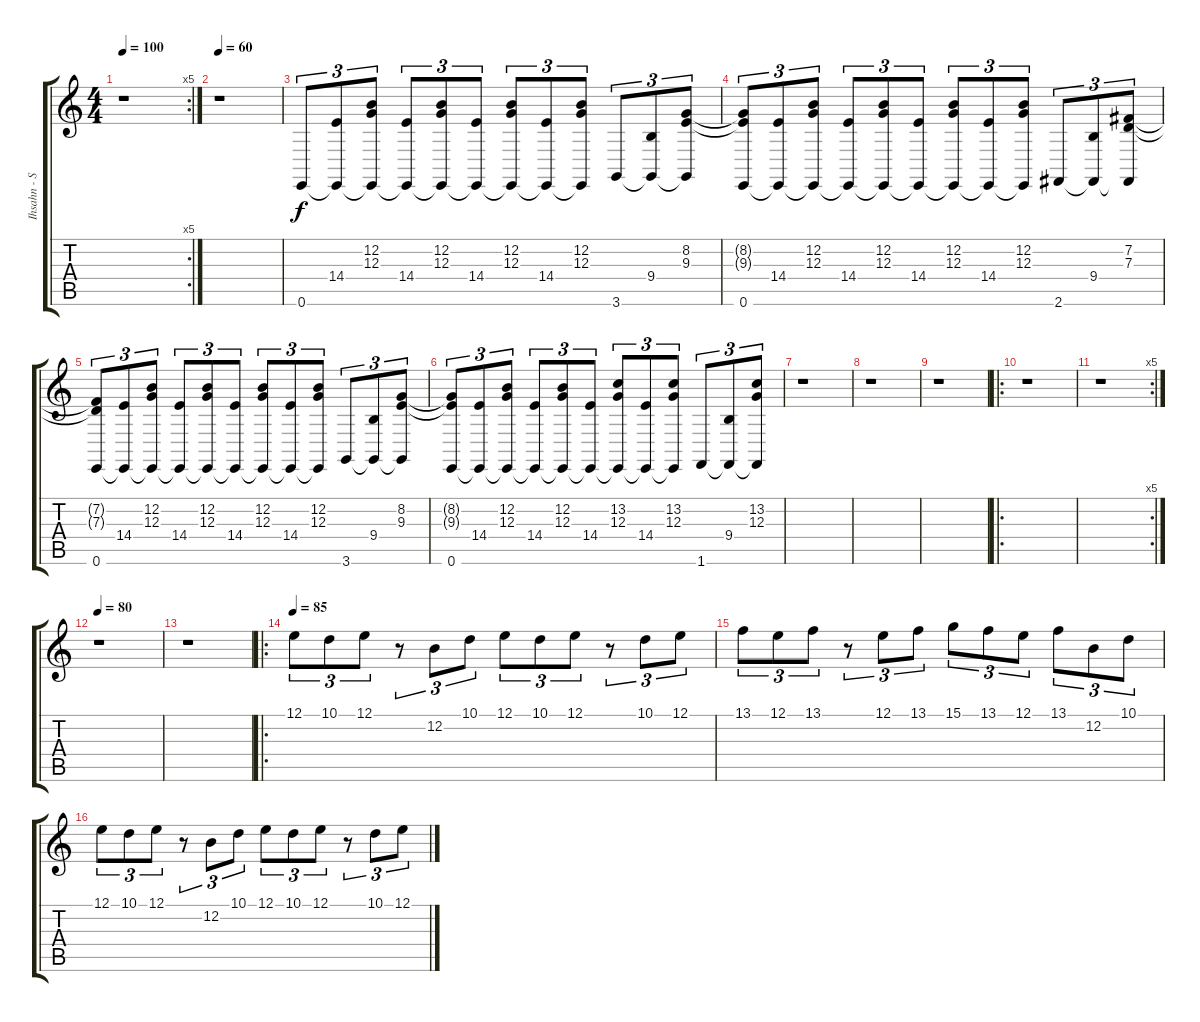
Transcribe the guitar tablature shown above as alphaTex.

\track ("Ihsahn - Strings" "Ihsahn - S") {instrument acousticgrandpiano}
\staff {score tabs}
\tuning (E4 B3 G3 D3 A2 E2) {hide}
\rc 5
\ts (4 4)
\tempo 100
\clef g2
\ks c
r.1{dy f} |
\tempo 60
r.1 |
0.6.8{tu (3 2)} (14.4 0.6{t}).8{tu (3 2)} (12.2 12.3 0.6{t}).8{tu (3 2)} (14.4 0.6{t}).8{tu (3 2)} (12.2 12.3 0.6{t}).8{tu (3 2)} (14.4 0.6{t}).8{tu (3 2)} (12.2 12.3 0.6{t}).8{tu (3 2)} (14.4 0.6{t}).8{tu (3 2)} (12.2 12.3 0.6{t}).8{tu (3 2)} 3.6.8{tu (3 2)} (9.4 3.6{t}).8{tu (3 2)} (8.2 9.3 3.6{t}).8{tu (3 2)} |
(8.2{t} 9.3{t} 0.6).8{tu (3 2)} (14.4 0.6{t}).8{tu (3 2)} (12.2 12.3 0.6{t}).8{tu (3 2)} (14.4 0.6{t}).8{tu (3 2)} (12.2 12.3 0.6{t}).8{tu (3 2)} (14.4 0.6{t}).8{tu (3 2)} (12.2 12.3 0.6{t}).8{tu (3 2)} (14.4 0.6{t}).8{tu (3 2)} (12.2 12.3 0.6{t}).8{tu (3 2)} 2.6.8{tu (3 2)} (9.4 2.6{t}).8{tu (3 2)} (7.2 7.3 2.6{t}).8{tu (3 2)} |
(7.2{t} 7.3{t} 0.6).8{tu (3 2)} (14.4 0.6{t}).8{tu (3 2)} (12.2 12.3 0.6{t}).8{tu (3 2)} (14.4 0.6{t}).8{tu (3 2)} (12.2 12.3 0.6{t}).8{tu (3 2)} (14.4 0.6{t}).8{tu (3 2)} (12.2 12.3 0.6{t}).8{tu (3 2)} (14.4 0.6{t}).8{tu (3 2)} (12.2 12.3 0.6{t}).8{tu (3 2)} 3.6.8{tu (3 2)} (9.4 3.6{t}).8{tu (3 2)} (8.2 9.3 3.6{t}).8{tu (3 2)} |
(8.2{t} 9.3{t} 0.6).8{tu (3 2)} (14.4 0.6{t}).8{tu (3 2)} (12.2 12.3 0.6{t}).8{tu (3 2)} (14.4 0.6{t}).8{tu (3 2)} (12.2 12.3 0.6{t}).8{tu (3 2)} (14.4 0.6{t}).8{tu (3 2)} (13.2 12.3 0.6{t}).8{tu (3 2)} (14.4 0.6{t}).8{tu (3 2)} (13.2 12.3 0.6{t}).8{tu (3 2)} 1.6.8{tu (3 2)} (9.4 1.6{t}).8{tu (3 2)} (13.2 12.3 1.6{t}).8{tu (3 2)} |
r.1 |
r.1 |
r.1 |
\ro
r.1 |
\rc 5
r.1 |
\tempo 80
r.1 |
r.1 |
\ro
\tempo 85
12.1.8{tu (3 2) instrument stringensemble1} 10.1.8{tu (3 2)} 12.1.8{tu (3 2)} r.8{tu (3 2)} 12.2.8{tu (3 2)} 10.1.8{tu (3 2)} 12.1.8{tu (3 2)} 10.1.8{tu (3 2)} 12.1.8{tu (3 2)} r.8{tu (3 2)} 10.1.8{tu (3 2)} 12.1.8{tu (3 2)} |
13.1.8{tu (3 2)} 12.1.8{tu (3 2)} 13.1.8{tu (3 2)} r.8{tu (3 2)} 12.1.8{tu (3 2)} 13.1.8{tu (3 2)} 15.1.8{tu (3 2)} 13.1.8{tu (3 2)} 12.1.8{tu (3 2)} 13.1.8{tu (3 2)} 12.2.8{tu (3 2)} 10.1.8{tu (3 2)} |
12.1.8{tu (3 2)} 10.1.8{tu (3 2)} 12.1.8{tu (3 2)} r.8{tu (3 2)} 12.2.8{tu (3 2)} 10.1.8{tu (3 2)} 12.1.8{tu (3 2)} 10.1.8{tu (3 2)} 12.1.8{tu (3 2)} r.8{tu (3 2)} 10.1.8{tu (3 2)} 12.1.8{tu (3 2)}
